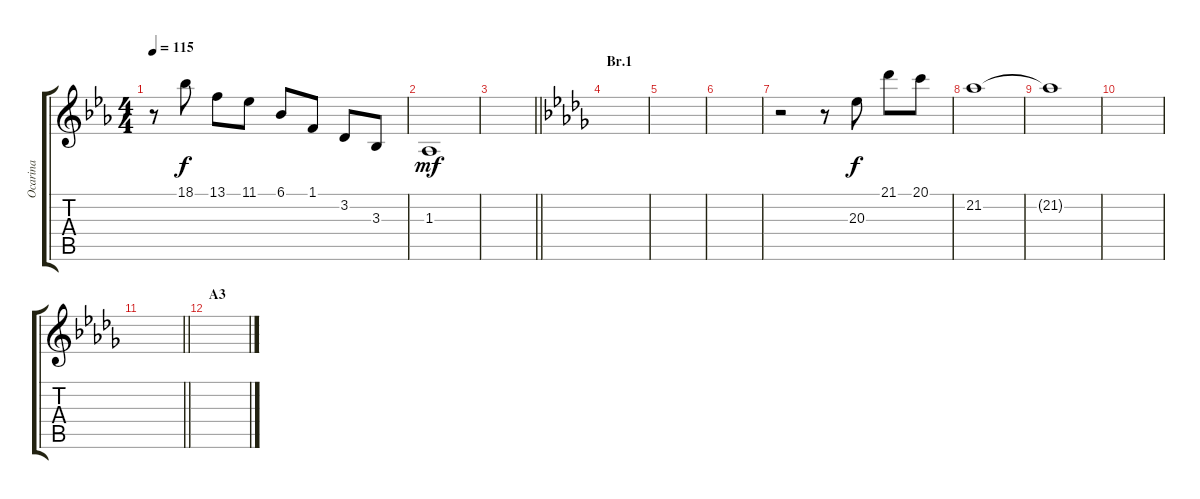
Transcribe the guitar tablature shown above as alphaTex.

\track ("Ocarina" "Ocarina") {instrument ocarina}
\staff {score tabs}
\tuning (E4 B3 G3 D3 A2 E2) {hide}
\ts (4 4)
\tempo 115
\clef g2
\ks eb
r.8{dy mf volume 11} 18.1.8{dy f} 13.1.8 11.1.8 6.1.8 1.1.8 3.2.8 3.3.8 |
1.3.1{dy mf volume 0} |
\barLineRight lightlight
|
\section ("" "Br.1")
\ks db
|
|
|
r.2 r.8 20.3.8{dy f volume 10} 21.1.8 20.1.8 |
21.2.1{volume 0} |
21.2{t}.1 |
|
\barLineRight lightlight
|
\section ("" "A3")
